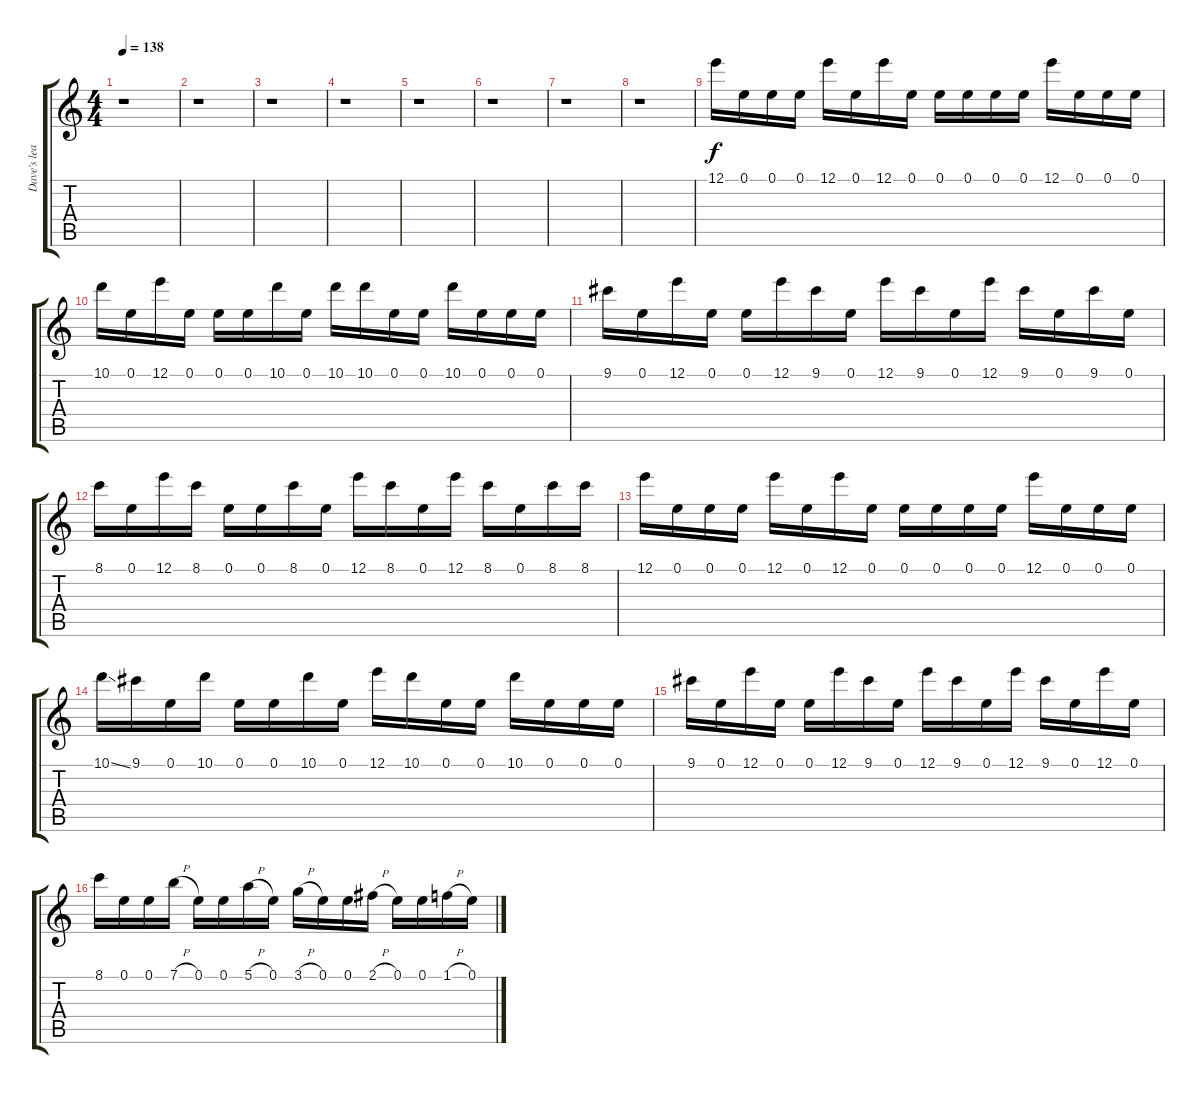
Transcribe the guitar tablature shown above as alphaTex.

\track ("Dave's lead" "Dave's lea") {instrument distortionguitar}
\staff {score tabs}
\tuning (E4 B3 G3 D3 A2 E2) {hide}
\ts (4 4)
\tempo 138
\clef g2
\ks c
r.1{dy f} |
r.1 |
r.1 |
r.1 |
r.1 |
r.1 |
r.1 |
r.1 |
12.1.16 0.1.16 0.1.16 0.1.16 12.1.16 0.1.16 12.1.16 0.1.16 0.1.16 0.1.16 0.1.16 0.1.16 12.1.16 0.1.16 0.1.16 0.1.16 |
10.1.16 0.1.16 12.1.16 0.1.16 0.1.16 0.1.16 10.1.16 0.1.16 10.1.16 10.1.16 0.1.16 0.1.16 10.1.16 0.1.16 0.1.16 0.1.16 |
9.1.16 0.1.16 12.1.16 0.1.16 0.1.16 12.1.16 9.1.16 0.1.16 12.1.16 9.1.16 0.1.16 12.1.16 9.1.16 0.1.16 9.1.16 0.1.16 |
8.1.16 0.1.16 12.1.16 8.1.16 0.1.16 0.1.16 8.1.16 0.1.16 12.1.16 8.1.16 0.1.16 12.1.16 8.1.16 0.1.16 8.1.16 8.1.16 |
12.1.16 0.1.16 0.1.16 0.1.16 12.1.16 0.1.16 12.1.16 0.1.16 0.1.16 0.1.16 0.1.16 0.1.16 12.1.16 0.1.16 0.1.16 0.1.16 |
10.1{ss}.16 9.1.16 0.1.16 10.1.16 0.1.16 0.1.16 10.1.16 0.1.16 12.1.16 10.1.16 0.1.16 0.1.16 10.1.16 0.1.16 0.1.16 0.1.16 |
9.1.16 0.1.16 12.1.16 0.1.16 0.1.16 12.1.16 9.1.16 0.1.16 12.1.16 9.1.16 0.1.16 12.1.16 9.1.16 0.1.16 12.1.16 0.1.16 |
8.1.16 0.1.16 0.1.16 7.1{h}.16 0.1.16 0.1.16 5.1{h}.16 0.1.16 3.1{h}.16 0.1.16 0.1.16 2.1{h}.16 0.1.16 0.1.16 1.1{h}.16 0.1.16
